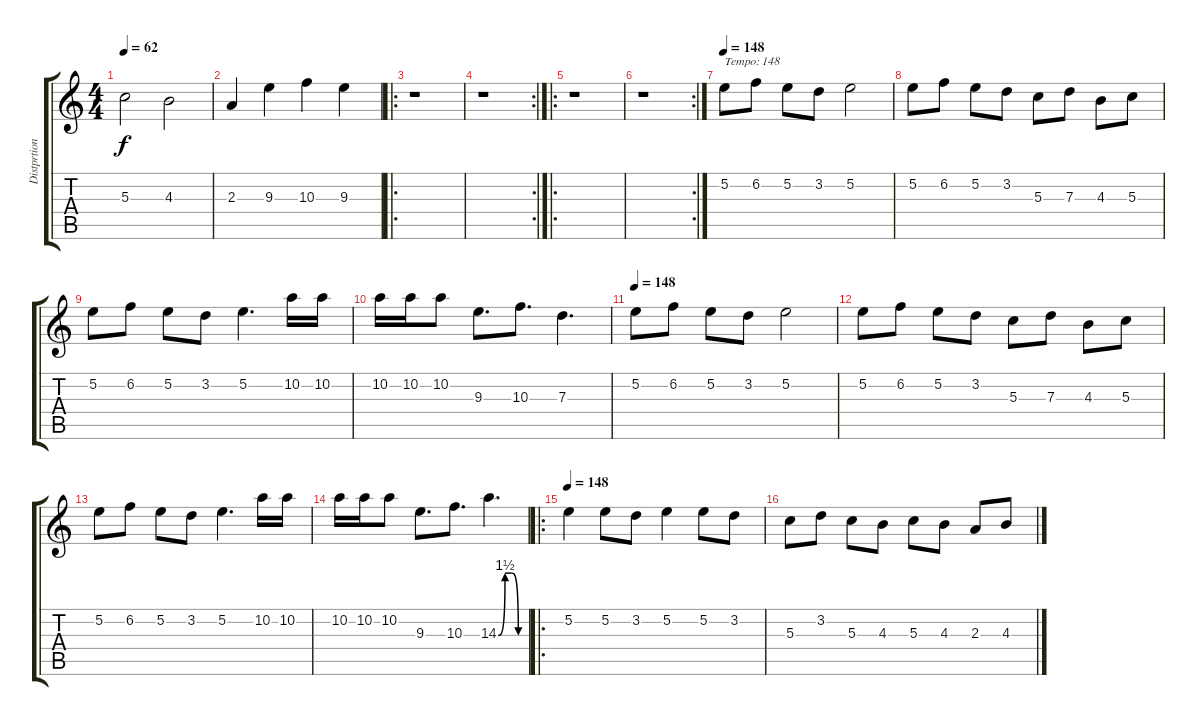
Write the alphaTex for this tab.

\track ("Distprtion Lead" "Distprtion") {instrument distortionguitar}
\staff {score tabs}
\tuning (E4 B3 G3 D3 A2 E2) {hide}
\ts (4 4)
\tempo 62
\clef g2
\ks c
5.3.2{dy f} 4.3.2 |
2.3.4 9.3.4 10.3.4 9.3.4 |
\ro
r.1 |
\rc 2
r.1 |
\ro
r.1 |
\rc 2
r.1 |
\tempo 148
5.2.8{txt "Tempo: 148"} 6.2.8 5.2.8 3.2.8 5.2.2 |
5.2.8 6.2.8 5.2.8 3.2.8 5.3.8 7.3.8 4.3.8 5.3.8 |
5.2.8 6.2.8 5.2.8 3.2.8 5.2.4{d} 10.2.16 10.2.16 |
10.2.16 10.2.16 10.2.8 9.3.8{d} 10.3.8{d} 7.3.4{d} |
\tempo 148
5.2.8 6.2.8 5.2.8 3.2.8 5.2.2 |
5.2.8 6.2.8 5.2.8 3.2.8 5.3.8 7.3.8 4.3.8 5.3.8 |
5.2.8 6.2.8 5.2.8 3.2.8 5.2.4{d} 10.2.16 10.2.16 |
10.2.16 10.2.16 10.2.8 9.3.8{d} 10.3.8{d} 14.3{be (custom 0 0 15 6 30 6 45 0 60 0)}.4{d} |
\ro
\tempo 148
5.2.4 5.2.8 3.2.8 5.2.4 5.2.8 3.2.8 |
5.3.8 3.2.8 5.3.8 4.3.8 5.3.8 4.3.8 2.3.8 4.3.8
